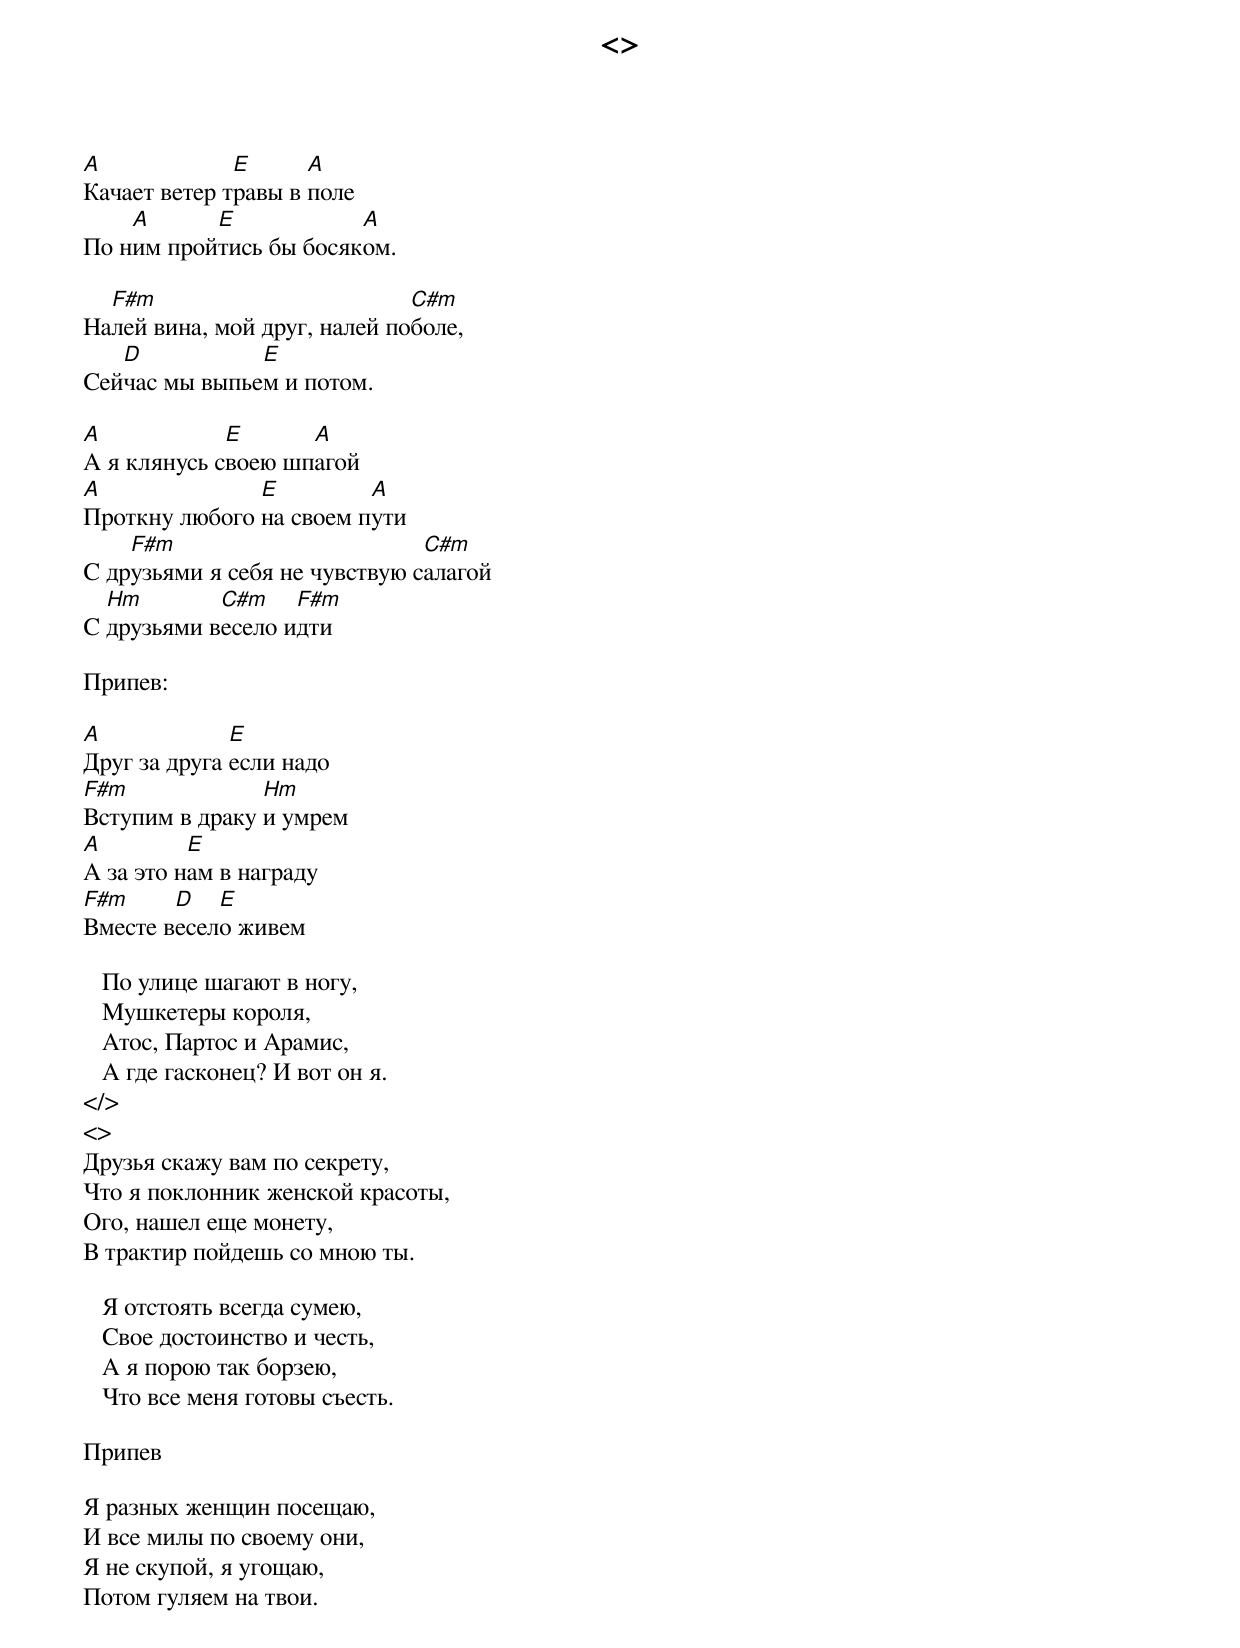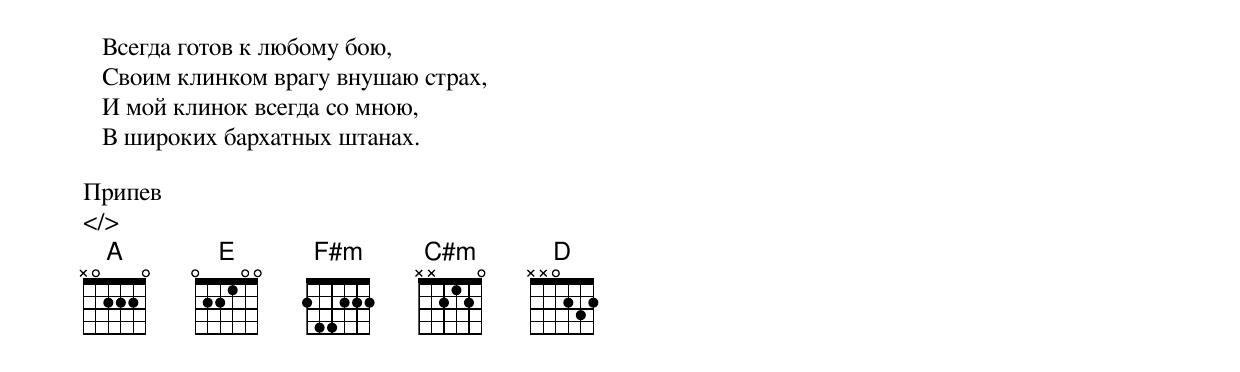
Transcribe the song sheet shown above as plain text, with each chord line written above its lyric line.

<>
A             E      A
Качает ветер травы в поле
    A      E            A
По ним пройтись бы босяком.

  F#m                         C#m
Налей вина, мой друг, налей поболе,
   D           E
Сейчас мы выпьем и потом.

A            E      A
А я клянусь своею шпагой
A              E         A
Проткну любого на своем пути
    F#m                        C#m
С друзьями я себя не чувствую салагой
  Hm        C#m    F#m
С друзьями весело идти

Припев:

A             E
Друг за друга если надо
F#m             Hm
Вступим в драку и умрем
A         E
А за это нам в награду
F#m     D   E
Вместе весело живем

   По улице шагают в ногу,
   Мушкетеры короля,
   Атос, Партос и Арамис,
   А где гасконец? И вот он я.
</>
<>
Друзья скажу вам по секрету,
Что я поклонник женской красоты,
Ого, нашел еще монету,
В трактир пойдешь со мною ты.

   Я отстоять всегда сумею,
   Свое достоинство и честь,
   А я порою так борзею,
   Что все меня готовы съесть.

Припев

Я разных женщин посещаю,
И все милы по своему они,
Я не скупой, я угощаю,
Потом гуляем на твои.

   Всегда готов к любому бою,
   Своим клинком врагу внушаю страх,
   И мой клинок всегда со мною,
   В широких бархатных штанах.

Припев
</>
